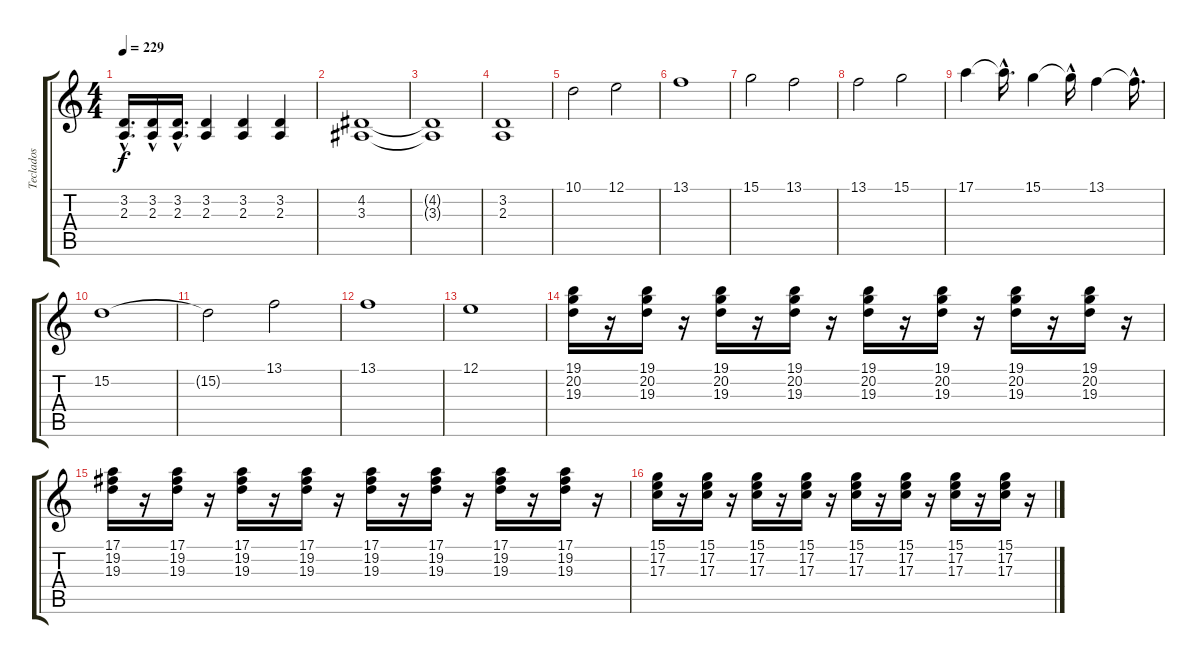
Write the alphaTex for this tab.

\track ("Teclados" "Teclados") {instrument stringensemble1}
\staff {score tabs}
\tuning (E4 B3 G3 D3 A2 E2) {hide}
\ts (4 4)
\tempo 229
\clef g2
\ks c
(3.2{hac} 2.3{hac}).16{d dy f} (3.2{hac} 2.3{hac}).16 (3.2{hac} 2.3{hac}).16{d} (3.2 2.3).4 (3.2 2.3).4 (3.2 2.3).4 |
(4.2 3.3).1 |
(4.2{t} 3.3{t}).1 |
(3.2 2.3).1 |
10.1.2 12.1.2 |
13.1.1 |
15.1.2 13.1.2 |
13.1.2 15.1.2 |
17.1.4 17.1{hac t}.16{d} 15.1.4 15.1{hac t}.16 13.1.4 13.1{hac t}.16{d} |
15.2.1 |
15.2{t}.2 13.1.2 |
13.1.1 |
12.1.1 |
(19.1 20.2 19.3).16 r.16 (19.1 20.2 19.3).16 r.16 (19.1 20.2 19.3).16 r.16 (19.1 20.2 19.3).16 r.16 (19.1 20.2 19.3).16 r.16 (19.1 20.2 19.3).16 r.16 (19.1 20.2 19.3).16 r.16 (19.1 20.2 19.3).16 r.16 |
(17.1 19.2 19.3).16 r.16 (17.1 19.2 19.3).16 r.16 (17.1 19.2 19.3).16 r.16 (17.1 19.2 19.3).16 r.16 (17.1 19.2 19.3).16 r.16 (17.1 19.2 19.3).16 r.16 (17.1 19.2 19.3).16 r.16 (17.1 19.2 19.3).16 r.16 |
(15.1 17.2 17.3).16 r.16 (15.1 17.2 17.3).16 r.16 (15.1 17.2 17.3).16 r.16 (15.1 17.2 17.3).16 r.16 (15.1 17.2 17.3).16 r.16 (15.1 17.2 17.3).16 r.16 (15.1 17.2 17.3).16 r.16 (15.1 17.2 17.3).16 r.16
